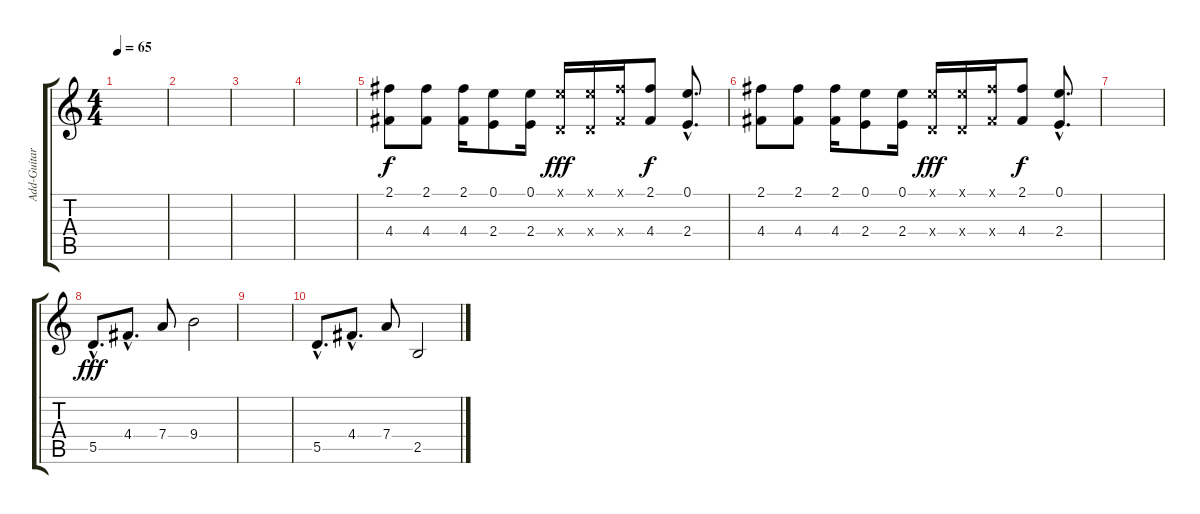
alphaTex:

\track ("Add-Guitar" "Add-Guitar") {instrument distortionguitar}
\staff {score tabs}
\tuning (E4 B3 G3 D3 A2 E2) {hide}
\ts (4 4)
\tempo 65
\clef g2
\ks c
|
|
|
|
(2.1 4.4).8 (2.1 4.4).8 (2.1 4.4).16 (0.1 2.4).8 (0.1 2.4).16 (0.1{x} 0.4{x}).16{dy fff} (0.1{x} 0.4{x}).16 (2.1{x} 4.4{x}).16 (2.1 4.4).8{dy f} (0.1{hac} 2.4{hac}).8{d} |
(2.1 4.4).8 (2.1 4.4).8 (2.1 4.4).16 (0.1 2.4).8 (0.1 2.4).16 (0.1{x} 0.4{x}).16{dy fff} (0.1{x} 0.4{x}).16 (2.1{x} 4.4{x}).16 (2.1 4.4).8{dy f} (0.1{hac} 2.4{hac}).8{d} |
|
5.5{hac}.8{d dy fff} 4.4{hac}.8{d} 7.4.8 9.4.2 |
|
5.5{hac}.8{d} 4.4{hac}.8{d} 7.4.8 2.5.2
